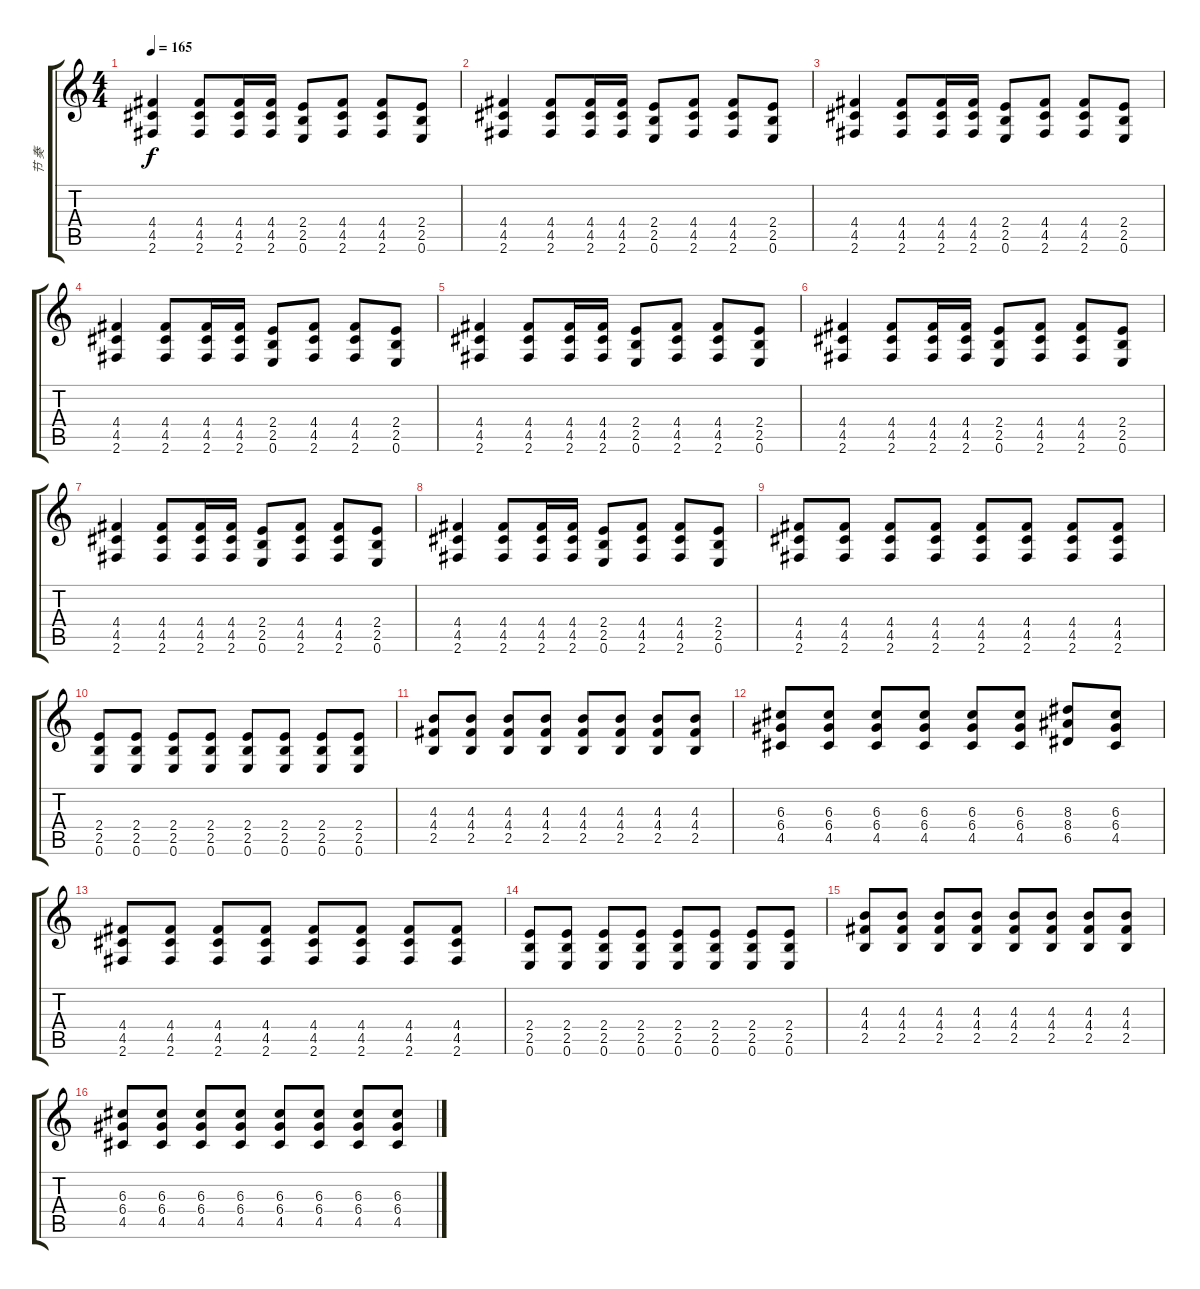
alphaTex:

\track ("节 奏" "节 奏") {instrument overdrivenguitar}
\staff {score tabs}
\tuning (E4 B3 G3 D3 A2 E2) {hide}
\ts (4 4)
\tempo 165
\clef g2
\ks c
(4.4 4.5 2.6).4{dy f instrument overdrivenguitar} (4.4 4.5 2.6).8 (4.4 4.5 2.6).16 (4.4 4.5 2.6).16 (2.4 2.5 0.6).8 (4.4 4.5 2.6).8 (4.4 4.5 2.6).8 (2.4 2.5 0.6).8 |
(4.4 4.5 2.6).4 (4.4 4.5 2.6).8 (4.4 4.5 2.6).16 (4.4 4.5 2.6).16 (2.4 2.5 0.6).8 (4.4 4.5 2.6).8 (4.4 4.5 2.6).8 (2.4 2.5 0.6).8 |
(4.4 4.5 2.6).4 (4.4 4.5 2.6).8 (4.4 4.5 2.6).16 (4.4 4.5 2.6).16 (2.4 2.5 0.6).8 (4.4 4.5 2.6).8 (4.4 4.5 2.6).8 (2.4 2.5 0.6).8 |
(4.4 4.5 2.6).4 (4.4 4.5 2.6).8 (4.4 4.5 2.6).16 (4.4 4.5 2.6).16 (2.4 2.5 0.6).8 (4.4 4.5 2.6).8 (4.4 4.5 2.6).8 (2.4 2.5 0.6).8 |
(4.4 4.5 2.6).4 (4.4 4.5 2.6).8 (4.4 4.5 2.6).16 (4.4 4.5 2.6).16 (2.4 2.5 0.6).8 (4.4 4.5 2.6).8 (4.4 4.5 2.6).8 (2.4 2.5 0.6).8 |
(4.4 4.5 2.6).4 (4.4 4.5 2.6).8 (4.4 4.5 2.6).16 (4.4 4.5 2.6).16 (2.4 2.5 0.6).8 (4.4 4.5 2.6).8 (4.4 4.5 2.6).8 (2.4 2.5 0.6).8 |
(4.4 4.5 2.6).4 (4.4 4.5 2.6).8 (4.4 4.5 2.6).16 (4.4 4.5 2.6).16 (2.4 2.5 0.6).8 (4.4 4.5 2.6).8 (4.4 4.5 2.6).8 (2.4 2.5 0.6).8 |
(4.4 4.5 2.6).4 (4.4 4.5 2.6).8 (4.4 4.5 2.6).16 (4.4 4.5 2.6).16 (2.4 2.5 0.6).8 (4.4 4.5 2.6).8 (4.4 4.5 2.6).8 (2.4 2.5 0.6).8 |
(4.4 4.5 2.6).8 (4.4 4.5 2.6).8 (4.4 4.5 2.6).8 (4.4 4.5 2.6).8 (4.4 4.5 2.6).8 (4.4 4.5 2.6).8 (4.4 4.5 2.6).8 (4.4 4.5 2.6).8 |
(2.4 2.5 0.6).8 (2.4 2.5 0.6).8 (2.4 2.5 0.6).8 (2.4 2.5 0.6).8 (2.4 2.5 0.6).8 (2.4 2.5 0.6).8 (2.4 2.5 0.6).8 (2.4 2.5 0.6).8 |
(4.3 4.4 2.5).8 (4.3 4.4 2.5).8 (4.3 4.4 2.5).8 (4.3 4.4 2.5).8 (4.3 4.4 2.5).8 (4.3 4.4 2.5).8 (4.3 4.4 2.5).8 (4.3 4.4 2.5).8 |
(6.3 6.4 4.5).8 (6.3 6.4 4.5).8 (6.3 6.4 4.5).8 (6.3 6.4 4.5).8 (6.3 6.4 4.5).8 (6.3 6.4 4.5).8 (8.3 8.4 6.5).8 (6.3 6.4 4.5).8 |
(4.4 4.5 2.6).8 (4.4 4.5 2.6).8 (4.4 4.5 2.6).8 (4.4 4.5 2.6).8 (4.4 4.5 2.6).8 (4.4 4.5 2.6).8 (4.4 4.5 2.6).8 (4.4 4.5 2.6).8 |
(2.4 2.5 0.6).8 (2.4 2.5 0.6).8 (2.4 2.5 0.6).8 (2.4 2.5 0.6).8 (2.4 2.5 0.6).8 (2.4 2.5 0.6).8 (2.4 2.5 0.6).8 (2.4 2.5 0.6).8 |
(4.3 4.4 2.5).8 (4.3 4.4 2.5).8 (4.3 4.4 2.5).8 (4.3 4.4 2.5).8 (4.3 4.4 2.5).8 (4.3 4.4 2.5).8 (4.3 4.4 2.5).8 (4.3 4.4 2.5).8 |
(6.3 6.4 4.5).8 (6.3 6.4 4.5).8 (6.3 6.4 4.5).8 (6.3 6.4 4.5).8 (6.3 6.4 4.5).8 (6.3 6.4 4.5).8 (6.3 6.4 4.5).8 (6.3 6.4 4.5).8
